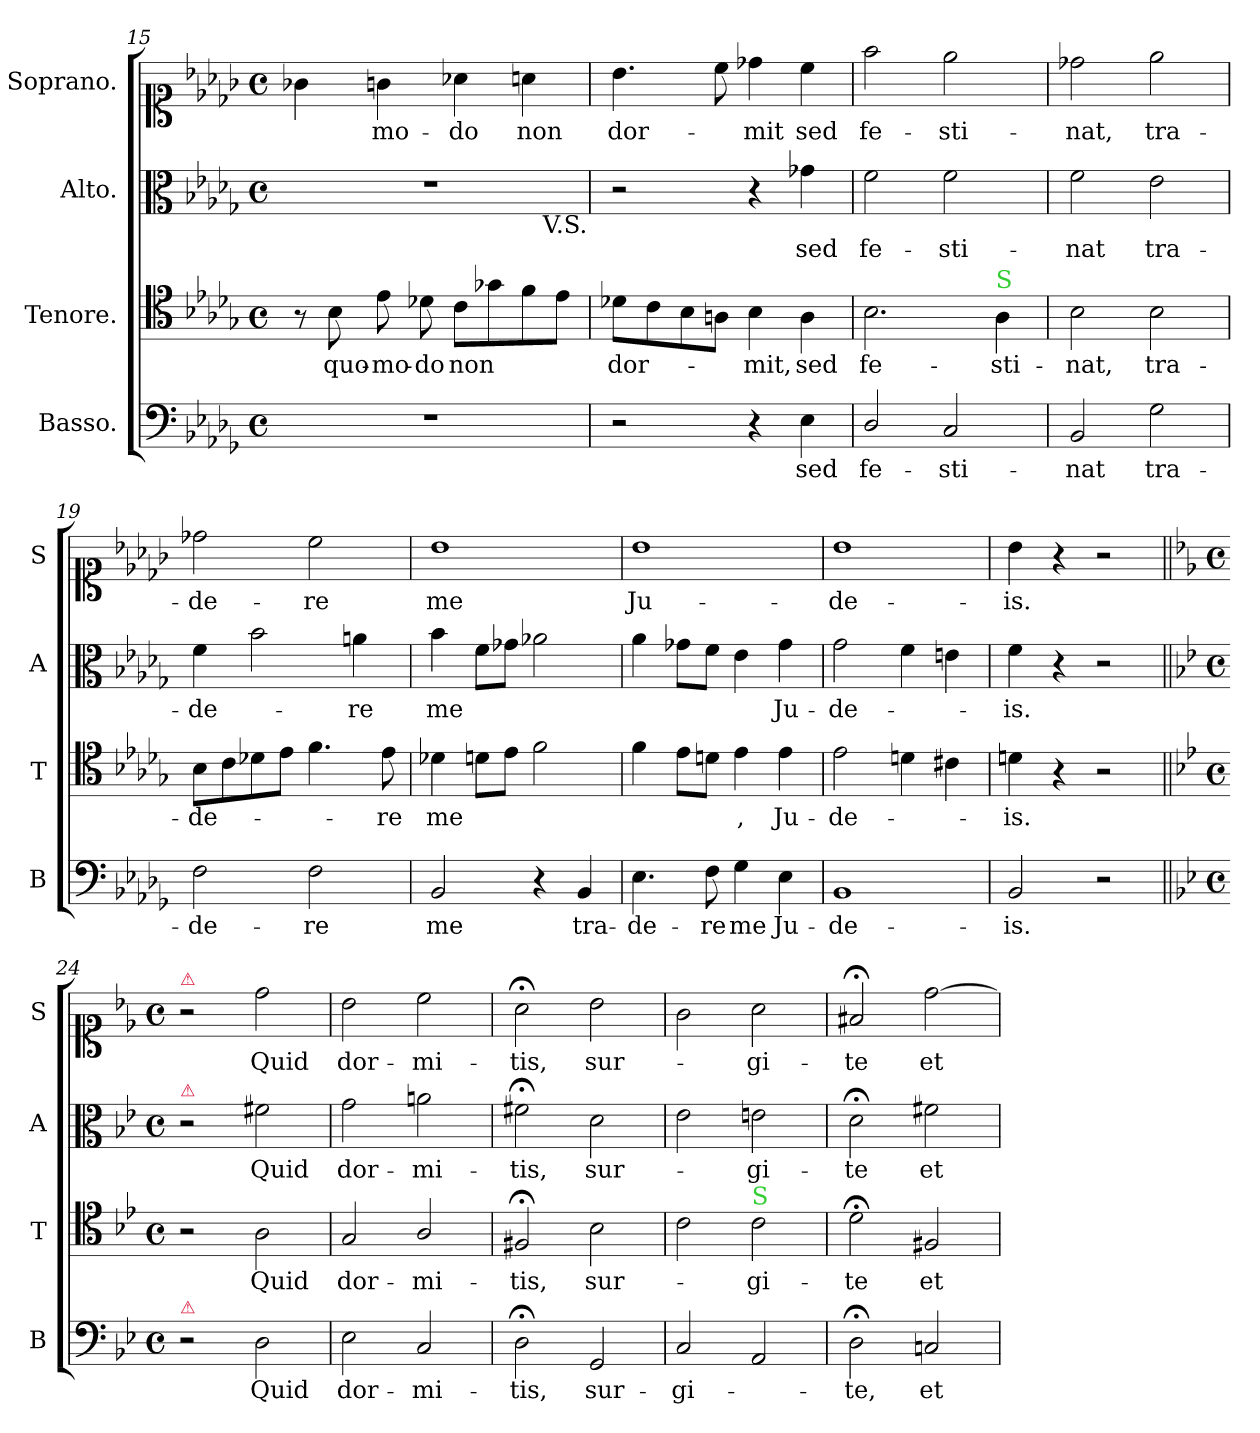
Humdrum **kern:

**kern	**text	**kern	**text	**kern	**text	**kern	**text
*part4	*part4	*part3	*part3	*part2	*part2	*part1	*part1
*staff4	*staff4	*staff3	*staff3	*staff2	*staff2	*staff1	*staff1
*I"Basso.	*	*I"Tenore.	*	*I"Alto.	*	*I"Soprano.	*
*I'B	*	*I'T	*	*I'A	*	*I'S	*
*clefF4	*	*clefC4	*	*clefC3	*	*clefC1	*
*k[b-e-a-d-g-]	*	*k[b-e-a-d-g-]	*	*k[b-e-a-d-g-]	*	*k[b-e-a-d-g-]	*
*M4/4	*	*M4/4	*	*M4/4	*	*M4/4	*
*met(c)	*	*met(c)	*	*met(c)	*	*met(c)	*
=15	=15	=15	=15	=15	=15	=15	=15
1r	.	8r	.	1r	.	4g-X\	.
.	.	8B-\	quo-	.	.	.	.
.	.	8e-\	-mo-	.	.	4gn\	-mo-
.	.	8d-X\	-do	.	.	.	.
.	.	8c\L	non	.	.	4a-X\	-do
.	.	8g-X\	.	.	.	.	.
.	.	8f\	.	.	.	4an\	non
.	.	8e-\J	.	.	.	.	.
!	!	!	!	!LO:TX:b:rj:t=V.S.	!	!	!
=16	=16	=16	=16	=16	=16	=16	=16
2r	.	8d-X\L	dor-	2r	.	4.b-\	dor-
.	.	8c\	.	.	.	.	.
.	.	8B-\	.	.	.	.	.
.	.	8An\J	.	.	.	8cc\	.
4r	.	4B-\	-mit,	4r	.	4dd-X\	-mit
4E-\	sed	4A\	sed	4g-X\	sed	4cc\	sed
=17	=17	=17	=17	=17	=17	=17	=17
2D-/	fe-	2.B-\	fe-	2f\	fe-	2ff\	fe-
2C/	-sti-	.	.	2f\	-sti-	2ee-\	-sti-
!	!	!LO:TX:a:color=limegreen:t=S	!	!	!	!	!
.	.	4A-\	-sti-	.	.	.	.
=18	=18	=18	=18	=18	=18	=18	=18
2BB-/	-nat	2B-\	-nat,	2f\	-nat	2dd-X\	-nat,
2G-\	tra-	2B-\	tra-	2e-\	tra-	2ee-\	tra-
=19	=19	=19	=19	=19	=19	=19	=19
2F\	-de-	8B-\L	-de-	4f\	-de-	2dd-X\	-de-
.	.	8c\	.	.	.	.	.
.	.	8d-X\	.	2b-\	.	.	.
.	.	8e-\J	.	.	.	.	.
2F\	-re	4.f\	.	.	.	2cc\	-re
.	.	.	.	4an\	-re	.	.
.	.	8e-\	-re	.	.	.	.
=20	=20	=20	=20	=20	=20	=20	=20
2BB-/	me	4d-X\	me	4b-\	me	1b-	me
.	.	8dn\L	.	8f\L	.	.	.
.	.	8e-\J	.	8g-X\J	.	.	.
4r	.	2f\	.	2a-X\	.	.	.
4BB-/	tra-	.	.	.	.	.	.
=21	=21	=21	=21	=21	=21	=21	=21
4.E-\	-de-	4f\	.	4a-\	.	1b-	Ju-
.	.	8e-\L	.	8g-X\L	.	.	.
8F\	-re	8dn\J	.	8f\J	.	.	.
4G-\	me	4e-\	,	4e-\	.	.	.
4E-\	Ju-	4e-\	Ju-	4g-\	Ju-	.	.
=22	=22	=22	=22	=22	=22	=22	=22
1BB-	-de-	2e-\	-de-	2g-\	-de-	1b-	-de-
.	.	4dn\	.	4f\	.	.	.
.	.	4c#X\	.	4en\	.	.	.
=23	=23	=23	=23	=23	=23	=23	=23
2BB-/	-is.	4dn\	-is.	4f\	-is.	4b-\	-is.
.	.	4r	.	4r	.	4r	.
2r	.	2r	.	2r	.	2r	.
=24||	=24||	=24||	=24||	=24||	=24||	=24||	=24||
*k[b-e-]	*	*k[b-e-]	*	*k[b-e-]	*	*k[b-e-]	*
*B-:	*	*B-:	*	*B-:	*	*B-:	*
*M4/4	*	*M4/4	*	*M4/4	*	*M4/4	*
*met(c)	*	*met(c)	*	*met(c)	*	*met(c)	*
!	!	!	!	!	!	!LO:TX:a:color=crimson:t=⚠	!
!	!	!	!	!LO:TX:a:color=crimson:t=⚠	!	!	!
!LO:TX:a:color=crimson:t=⚠	!	!	!	!	!	!	!
2r	.	2r	.	2r	.	2r	.
2D\	Quid	2A\	Quid	2f#X\	Quid	2dd\	Quid
=25	=25	=25	=25	=25	=25	=25	=25
2E-\	dor-	2G/	dor-	2g\	dor-	2b-\	dor-
2C/	-mi-	2A/	-mi-	2an\	-mi-	2cc\	-mi-
=26	=26	=26	=26	=26	=26	=26	=26
2D;<\	-tis,	2F#X;</	-tis,	2f#X;<\	-tis,	2a;<\	-tis,
2GG/	sur-	2B-\	sur-	2d\	sur-	2b-\	sur-
=27	=27	=27	=27	=27	=27	=27	=27
2C/	-gi-	2c\	.	2e-\	.	2g\	.
!	!	!LO:TX:a:color=limegreen:t=S	!	!	!	!	!
2AA/	.	2c\	-gi-	2en\	-gi-	2a\	-gi-
=28	=28	=28	=28	=28	=28	=28	=28
2D;<\	-te,	2d;<\	-te	2d;<\	-te	2f#X;</	-te
2Cn/	et	2F#X/	et	2f#X\	et	[2dd\	et
=	=	=	=	=	=	=	=
*-	*-	*-	*-	*-	*-	*-	*-
